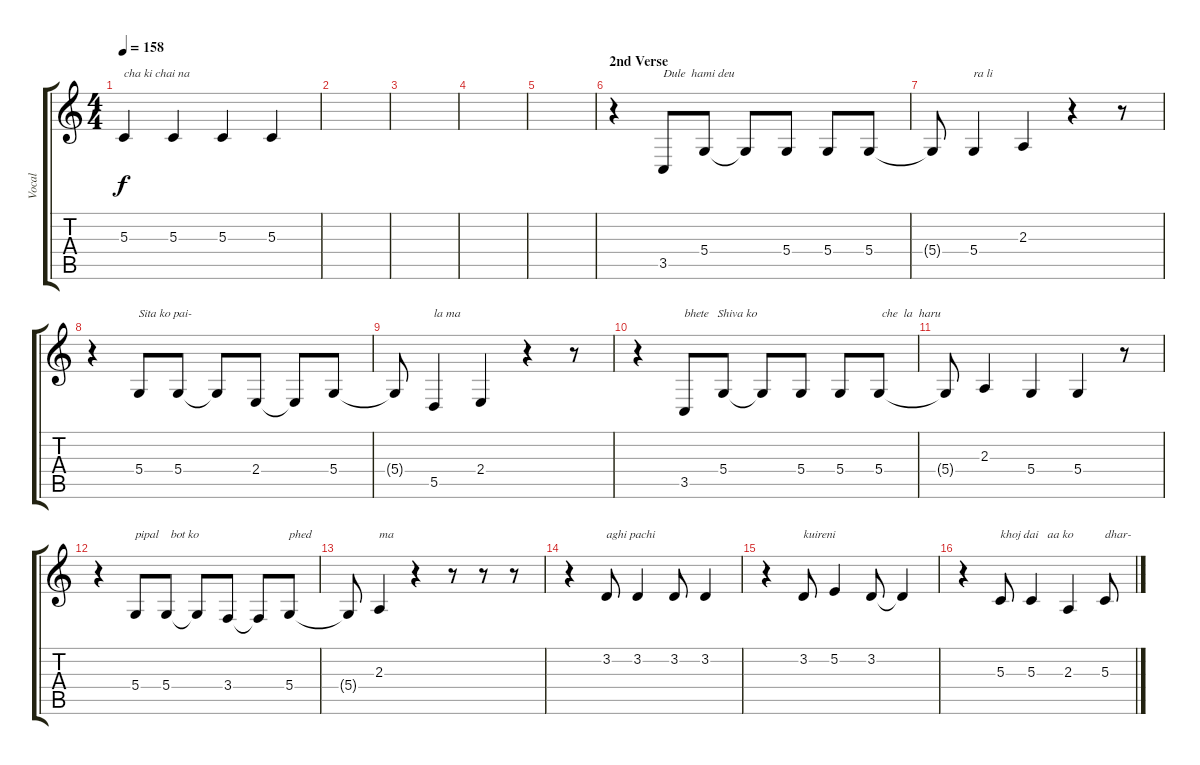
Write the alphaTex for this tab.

\track ("Vocal" "Vocal") {instrument bassoon}
\staff {score tabs}
\tuning (E4 B3 G3 D3 A2 E2) {hide}
\ts (4 4)
\tempo 158
\clef g2
\ks c
5.3.4{txt "cha ki chai na" dy f} 5.3.4 5.3.4 5.3.4 |
|
|
|
|
\section ("" "2nd Verse")
r.4 3.5.8{txt "Dule  hami deu"} 5.4.8 5.4{t}.8 5.4.8 5.4.8 5.4.8 |
5.4{t}.8 5.4.4{txt "ra li"} 2.3.4 r.4 r.8 |
r.4 5.4.8{txt "Sita ko pai-"} 5.4.8 5.4{t}.8 2.4.8 2.4{t}.8 5.4.8 |
5.4{t}.8 5.5.4{txt "la ma"} 2.4.4 r.4 r.8 |
r.4 3.5.8{txt "bhete   Shiva ko"} 5.4.8 5.4{t}.8 5.4.8 5.4.8 5.4.8{txt " che  la  haru"} |
5.4{t}.8 2.3.4 5.4.4 5.4.4 r.8 |
r.4 5.4.8{txt "pipal    bot ko"} 5.4.8 5.4{t}.8 3.4.8 3.4{t}.8 5.4.8{txt "phed"} |
5.4{t}.8 2.3.4{txt "ma"} r.4 r.8 r.8 r.8 |
\section ("" "")
r.4 3.2.8{txt "aghi pachi "} 3.2.4 3.2.8 3.2.4 |
r.4 3.2.8{txt "kuireni"} 5.2.4 3.2.8 3.2{t}.4 |
r.4 5.3.8{txt "khoj dai   aa ko"} 5.3.4 2.3.4 5.3.8{txt "dhar-"}
